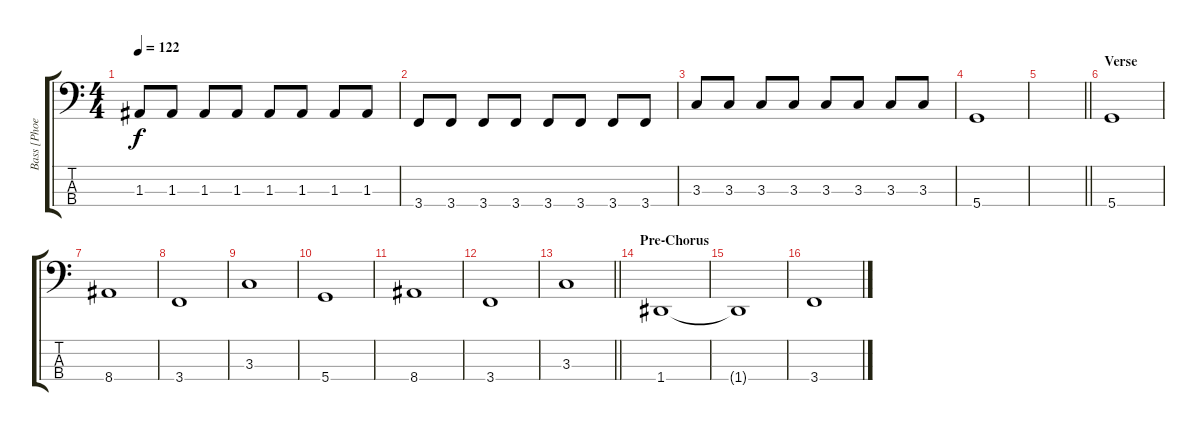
\track ("Bass [Phoenix]" "Bass [Phoe") {solo instrument electricbassfinger}
\staff {score tabs}
\tuning (G2 D2 A1 D1) {hide}
\ts (4 4)
\tempo 122
\clef f4
\ks c
1.3.8{dy f} 1.3.8 1.3.8 1.3.8 1.3.8 1.3.8 1.3.8 1.3.8 |
3.4.8 3.4.8 3.4.8 3.4.8 3.4.8 3.4.8 3.4.8 3.4.8 |
3.3.8 3.3.8 3.3.8 3.3.8 3.3.8 3.3.8 3.3.8 3.3.8 |
5.4.1{volume 0} |
\barLineRight lightlight
|
\section ("" "Verse")
5.4.1{volume 15} |
8.4.1 |
3.4.1 |
3.3.1 |
5.4.1{volume 15} |
8.4.1 |
3.4.1 |
\barLineRight lightlight
3.3.1 |
\section ("" "Pre-Chorus")
1.4.1 |
1.4{t}.1 |
3.4.1
